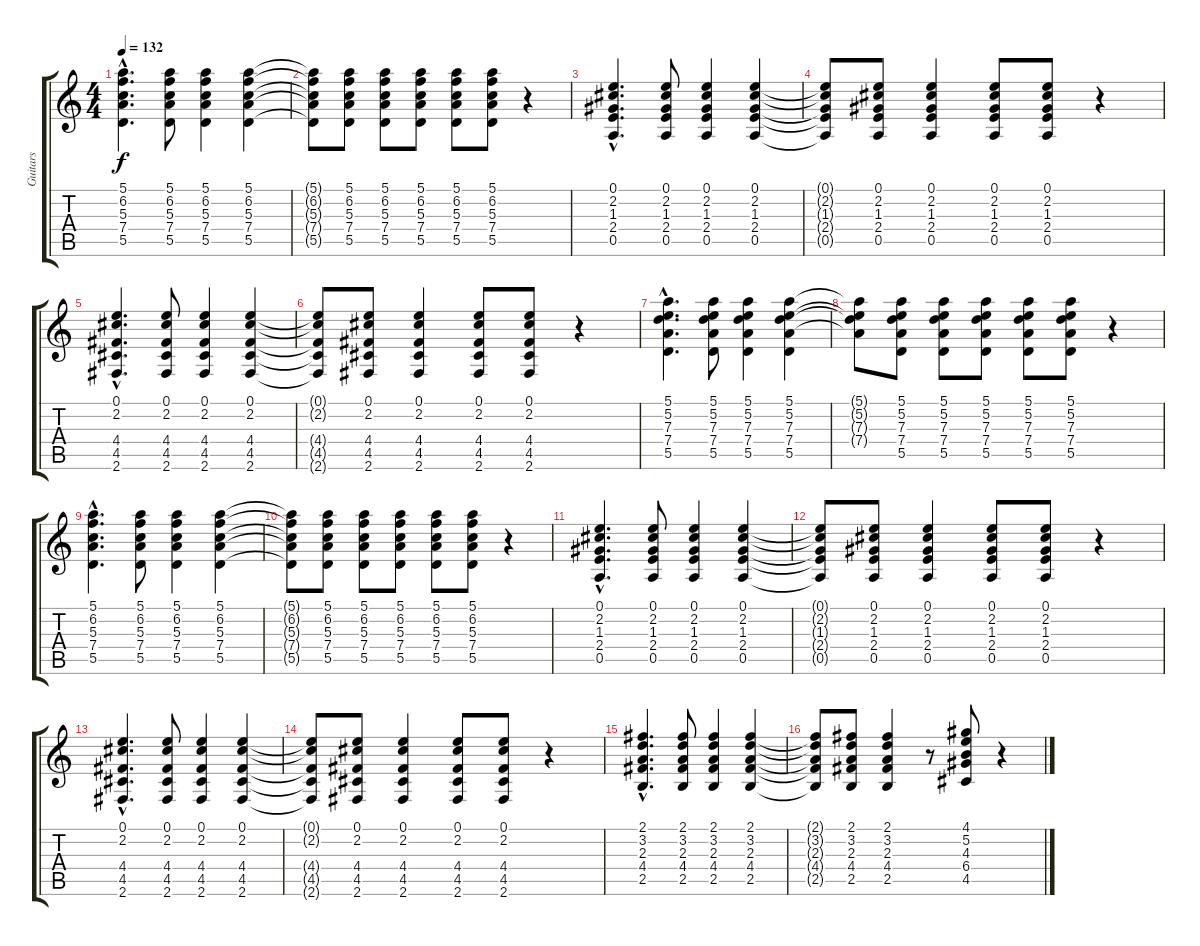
\track ("Guitars" "Guitars") {instrument acousticguitarsteel}
\staff {score tabs}
\tuning (E4 B3 G3 D3 A2 E2) {hide}
\ts (4 4)
\tempo 132
\clef g2
\ks c
(5.1{hac} 6.2{hac} 5.3{hac} 7.4{hac} 5.5{hac}).4{d dy f} (5.1 6.2 5.3 7.4 5.5).8 (5.1 6.2 5.3 7.4 5.5).4 (5.1 6.2 5.3 7.4 5.5).4 |
(5.1{t} 6.2{t} 5.3{t} 7.4{t} 5.5{t}).8 (5.1 6.2 5.3 7.4 5.5).8 (5.1 6.2 5.3 7.4 5.5).8 (5.1 6.2 5.3 7.4 5.5).8 (5.1 6.2 5.3 7.4 5.5).8 (5.1 6.2 5.3 7.4 5.5).8 r.4 |
(0.1{hac} 2.2{hac} 1.3{hac} 2.4{hac} 0.5{hac}).4{d} (0.1 2.2 1.3 2.4 0.5).8 (0.1 2.2 1.3 2.4 0.5).4 (0.1 2.2 1.3 2.4 0.5).4 |
(0.1{t} 2.2{t} 1.3{t} 2.4{t} 0.5{t}).8 (0.1 2.2 1.3 2.4 0.5).8 (0.1 2.2 1.3 2.4 0.5).4 (0.1 2.2 1.3 2.4 0.5).8 (0.1 2.2 1.3 2.4 0.5).8 r.4 |
(0.1{hac} 2.2{hac} 4.4{hac} 4.5{hac} 2.6{hac}).4{d} (0.1 2.2 4.4 4.5 2.6).8 (0.1 2.2 4.4 4.5 2.6).4 (0.1 2.2 4.4 4.5 2.6).4 |
(0.1{t} 2.2{t} 4.4{t} 4.5{t} 2.6{t}).8 (0.1 2.2 4.4 4.5 2.6).8 (0.1 2.2 4.4 4.5 2.6).4 (0.1 2.2 4.4 4.5 2.6).8 (0.1 2.2 4.4 4.5 2.6).8 r.4 |
(5.1{hac} 5.2{hac} 7.3{hac} 7.4{hac} 5.5{hac}).4{d} (5.1 5.2 7.3 7.4 5.5).8 (5.1 5.2 7.3 7.4 5.5).4 (5.1 5.2 7.3 7.4 5.5).4 |
(5.1{t} 5.2{t} 7.3{t} 7.4{t}).8 (5.1 5.2 7.3 7.4 5.5).8 (5.1 5.2 7.3 7.4 5.5).8 (5.1 5.2 7.3 7.4 5.5).8 (5.1 5.2 7.3 7.4 5.5).8 (5.1 5.2 7.3 7.4 5.5).8 r.4 |
(5.1{hac} 6.2{hac} 5.3{hac} 7.4{hac} 5.5{hac}).4{d} (5.1 6.2 5.3 7.4 5.5).8 (5.1 6.2 5.3 7.4 5.5).4 (5.1 6.2 5.3 7.4 5.5).4 |
(5.1{t} 6.2{t} 5.3{t} 7.4{t} 5.5{t}).8 (5.1 6.2 5.3 7.4 5.5).8 (5.1 6.2 5.3 7.4 5.5).8 (5.1 6.2 5.3 7.4 5.5).8 (5.1 6.2 5.3 7.4 5.5).8 (5.1 6.2 5.3 7.4 5.5).8 r.4 |
(0.1{hac} 2.2{hac} 1.3{hac} 2.4{hac} 0.5{hac}).4{d} (0.1 2.2 1.3 2.4 0.5).8 (0.1 2.2 1.3 2.4 0.5).4 (0.1 2.2 1.3 2.4 0.5).4 |
(0.1{t} 2.2{t} 1.3{t} 2.4{t} 0.5{t}).8 (0.1 2.2 1.3 2.4 0.5).8 (0.1 2.2 1.3 2.4 0.5).4 (0.1 2.2 1.3 2.4 0.5).8 (0.1 2.2 1.3 2.4 0.5).8 r.4 |
(0.1{hac} 2.2{hac} 4.4{hac} 4.5{hac} 2.6{hac}).4{d} (0.1 2.2 4.4 4.5 2.6).8 (0.1 2.2 4.4 4.5 2.6).4 (0.1 2.2 4.4 4.5 2.6).4 |
(0.1{t} 2.2{t} 4.4{t} 4.5{t} 2.6{t}).8 (0.1 2.2 4.4 4.5 2.6).8 (0.1 2.2 4.4 4.5 2.6).4 (0.1 2.2 4.4 4.5 2.6).8 (0.1 2.2 4.4 4.5 2.6).8 r.4 |
(2.1{hac} 3.2{hac} 2.3{hac} 4.4{hac} 2.5{hac}).4{d} (2.1 3.2 2.3 4.4 2.5).8 (2.1 3.2 2.3 4.4 2.5).4 (2.1 3.2 2.3 4.4 2.5).4 |
(2.1{t} 3.2{t} 2.3{t} 4.4{t} 2.5{t}).8 (2.1 3.2 2.3 4.4 2.5).8 (2.1 3.2 2.3 4.4 2.5).4 r.8 (4.1 5.2 4.3 6.4 4.5).8 r.4
